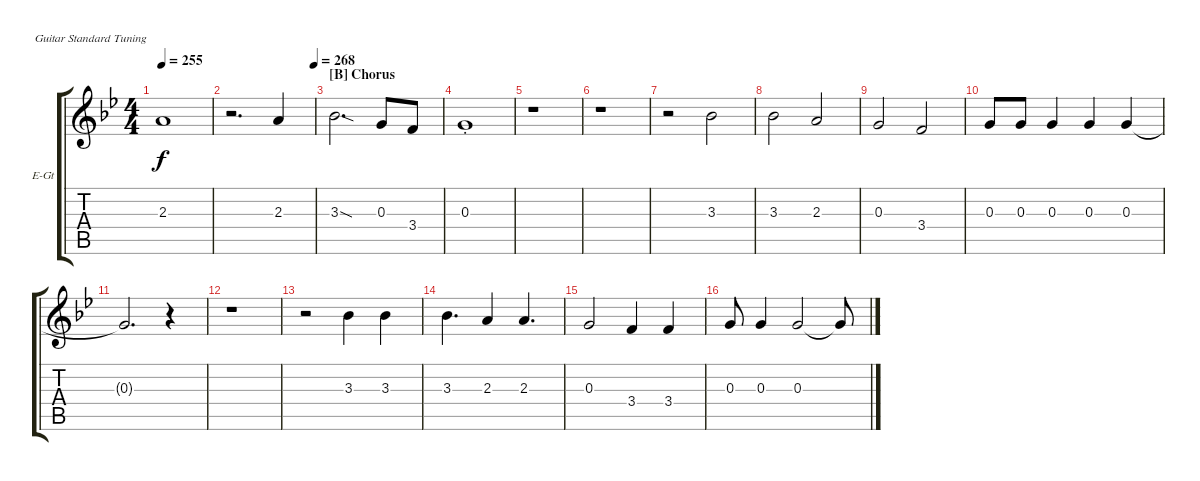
\defaultSystemsLayout 4
\bracketExtendMode groupsimilarinstruments
\firstSystemTrackNameOrientation horizontal
\otherSystemsTrackNameOrientation horizontal
\track ("Paul's Voice" "E-Gt") {instrument electricguitarclean}
\staff {score tabs}
\tuning (E4 B3 G3 D3 A2 E2)
\ts (4 4)
\tempo 255
\clef g2
\ks gminor
2.3{t}.1{dy f} |
\tempo (268 1)
r.2{d} 2.3.4 |
\section ("B" "Chorus")
3.3{sod}.2{d} 0.3.8 3.4.8 |
0.3{st}.1 |
r.1 |
r.1 |
r.2 3.3.2 |
3.3.2 2.3.2 |
0.3.2 3.4.2 |
0.3.8 0.3.8 0.3.4 0.3.4 0.3.4 |
0.3{t}.2{d} r.4 |
r.1 |
r.2 3.3.4 3.3.4 |
3.3.4{d} 2.3.4 2.3.4{d} |
0.3.2 3.4.4 3.4.4 |
0.3.8 0.3.4 0.3.2 0.3{t}.8
